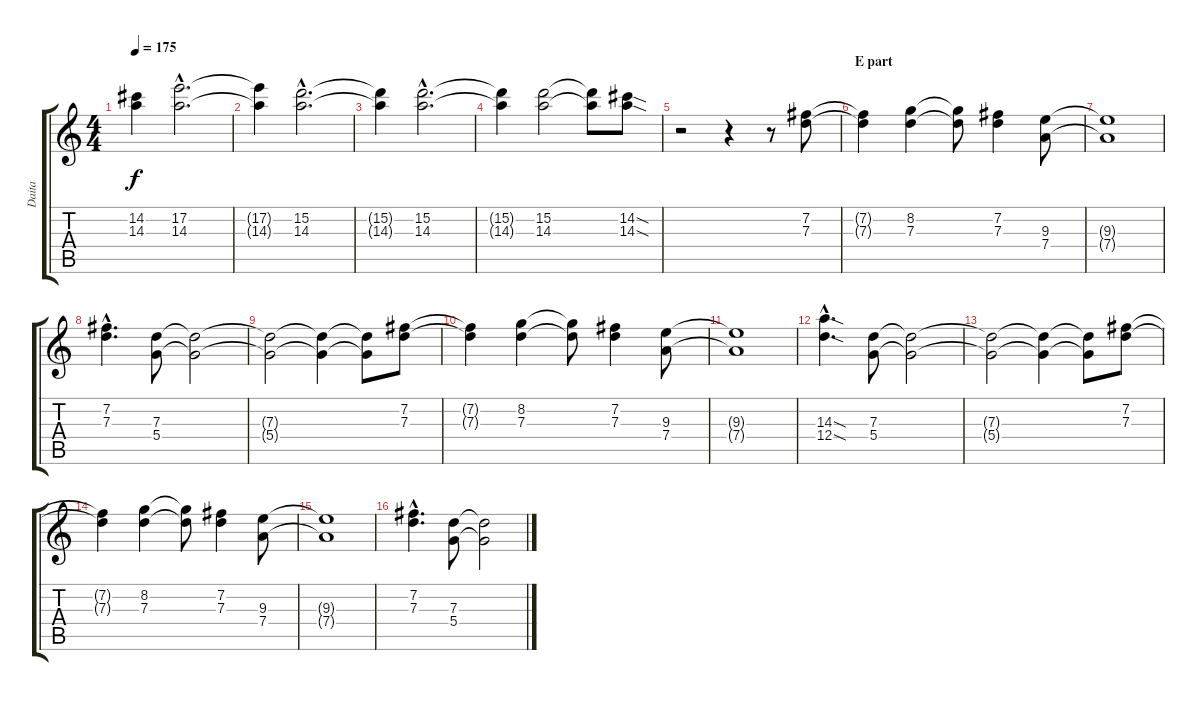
\track ("Daita" "Daita") {instrument distortionguitar}
\staff {score tabs}
\tuning (E4 B3 G3 D3 A2 E2) {hide}
\ts (4 4)
\tempo 175
\clef g2
\ks c
(14.2{t} 14.3{t}).4{dy f} (17.2{hac} 14.3{hac}).2{d} |
(17.2{t} 14.3{t}).4 (15.2{hac} 14.3{hac}).2{d} |
(15.2{t} 14.3{t}).4 (15.2{hac} 14.3{hac}).2{d} |
(15.2{t} 14.3{t}).4 (15.2 14.3).2 (15.2{t} 14.3{t}).8 (14.2{sod} 14.3{sod}).8 |
r.2 r.4 r.8 (7.2 7.3).8 |
\section ("" "E part")
(7.2{t} 7.3{t}).4 (8.2 7.3).4 (8.2{t} 7.3{t}).8 (7.2 7.3).4 (9.3 7.4).8 |
(9.3{t} 7.4{t}).1 |
(7.2{hac} 7.3{hac}).4{d} (7.3 5.4).8 (7.3{t} 5.4{t}).2 |
(7.3{t} 5.4{t}).2 (7.3{t} 5.4{t}).4 (7.3{t} 5.4{t}).8 (7.2 7.3).8 |
(7.2{t} 7.3{t}).4 (8.2 7.3).4 (8.2{t} 7.3{t}).8 (7.2 7.3).4 (9.3 7.4).8 |
(9.3{t} 7.4{t}).1 |
(14.3{sod hac} 12.4{sod hac}).4{d} (7.3 5.4).8 (7.3{t} 5.4{t}).2 |
(7.3{t} 5.4{t}).2 (7.3{t} 5.4{t}).4 (7.3{t} 5.4{t}).8 (7.2 7.3).8 |
(7.2{t} 7.3{t}).4 (8.2 7.3).4 (8.2{t} 7.3{t}).8 (7.2 7.3).4 (9.3 7.4).8 |
(9.3{t} 7.4{t}).1 |
(7.2{hac} 7.3{hac}).4{d} (7.3 5.4).8 (7.3{t} 5.4{t}).2
